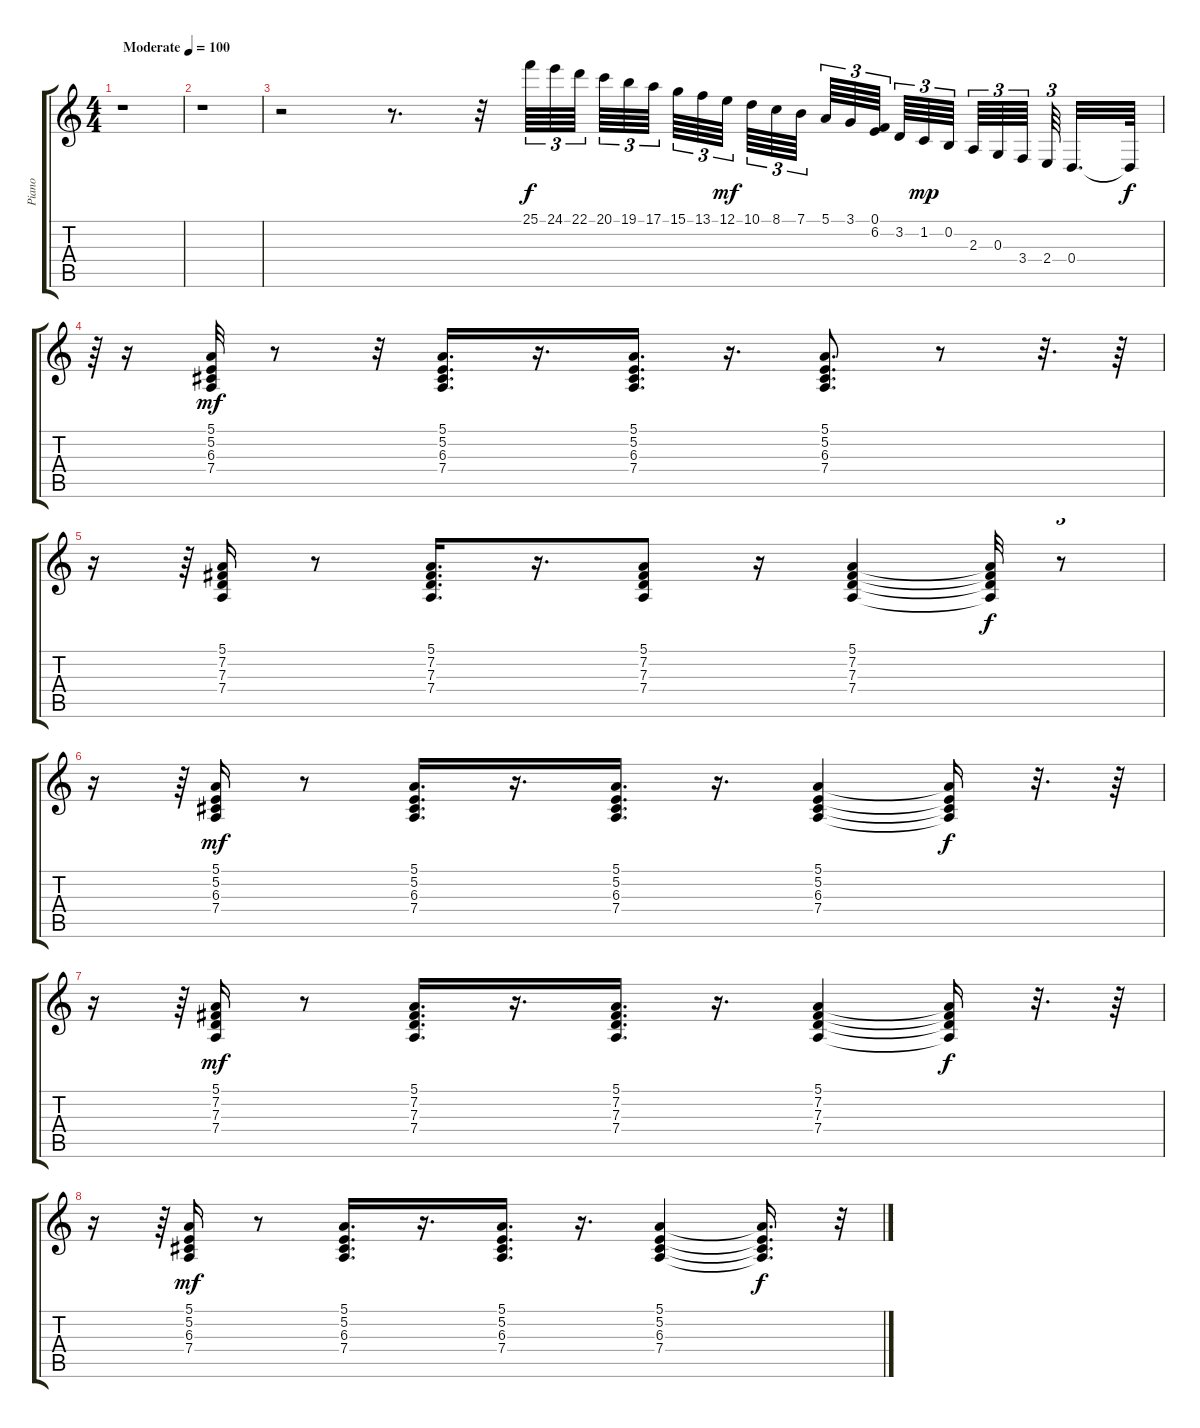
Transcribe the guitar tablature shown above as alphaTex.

\track ("Piano" "Piano") {instrument brightacousticpiano}
\staff {score tabs}
\tuning (E4 B3 G3 D3 A2 E2) {hide}
\ts (4 4)
\tempo (100 "Moderate")
\clef g2
\ks c
r.1{dy f instrument brightacousticpiano} |
r.1 |
r.2 r.8{d} r.32 25.1.64{tu (3 2)} 24.1.64{tu (3 2)} 22.1.64{tu (3 2)} 20.1.64{tu (3 2)} 19.1.64{tu (3 2)} 17.1.64{tu (3 2)} 15.1.64{tu (3 2)} 13.1.64{tu (3 2)} 12.1.64{tu (3 2) dy mf} 10.1.64{tu (3 2)} 8.1.64{tu (3 2)} 7.1.64{tu (3 2)} 5.1.64{tu (3 2)} 3.1.64{tu (3 2)} (0.1 6.2).64{tu (3 2)} 3.2.64{tu (3 2)} 1.2.64{tu (3 2) dy mp} 0.2.64{tu (3 2)} 2.3.64{tu (3 2)} 0.3.64{tu (3 2)} 3.4.64{tu (3 2)} 2.4.64{tu (3 2)} 0.4.32{d} 0.4{t}.64{dy f} |
r.64{tu (3 2)} r.16 (5.1 5.2 6.3 7.4).32{dy mf} r.8 r.32 (5.1 5.2 6.3 7.4).16{d} r.16{d} (5.1 5.2 6.3 7.4).16{d} r.16{d} (5.1 5.2 6.3 7.4).8{d} r.8 r.32{d} r.64 |
r.16 r.64{tu (3 2)} (5.1 7.2 7.3 7.4).16 r.8 (5.1 7.2 7.3 7.4).16{d} r.16{d} (5.1 7.2 7.3 7.4).8 r.16 (5.1 7.2 7.3 7.4).4 (5.1{t} 7.2{t} 7.3{t} 7.4{t}).32{dy f} r.8{tu (3 2)} |
r.16 r.64{tu (3 2)} (5.1 5.2 6.3 7.4).16{dy mf} r.8 (5.1 5.2 6.3 7.4).16{d} r.16{d} (5.1 5.2 6.3 7.4).16{d} r.16{d} (5.1 5.2 6.3 7.4).4 (5.1{t} 5.2{t} 6.3{t} 7.4{t}).16{dy f} r.32{d} r.64 |
r.16 r.64{tu (3 2)} (5.1 7.2 7.3 7.4).16{dy mf} r.8 (5.1 7.2 7.3 7.4).16{d} r.16{d} (5.1 7.2 7.3 7.4).16{d} r.16{d} (5.1 7.2 7.3 7.4).4 (5.1{t} 7.2{t} 7.3{t} 7.4{t}).16{dy f} r.32{d} r.64 |
r.16 r.64{tu (3 2)} (5.1 5.2 6.3 7.4).16{dy mf} r.8 (5.1 5.2 6.3 7.4).16{d} r.16{d} (5.1 5.2 6.3 7.4).16{d} r.16{d} (5.1 5.2 6.3 7.4).4 (5.1{t} 5.2{t} 6.3{t} 7.4{t}).16{d dy f} r.32{tu (3 2)}
